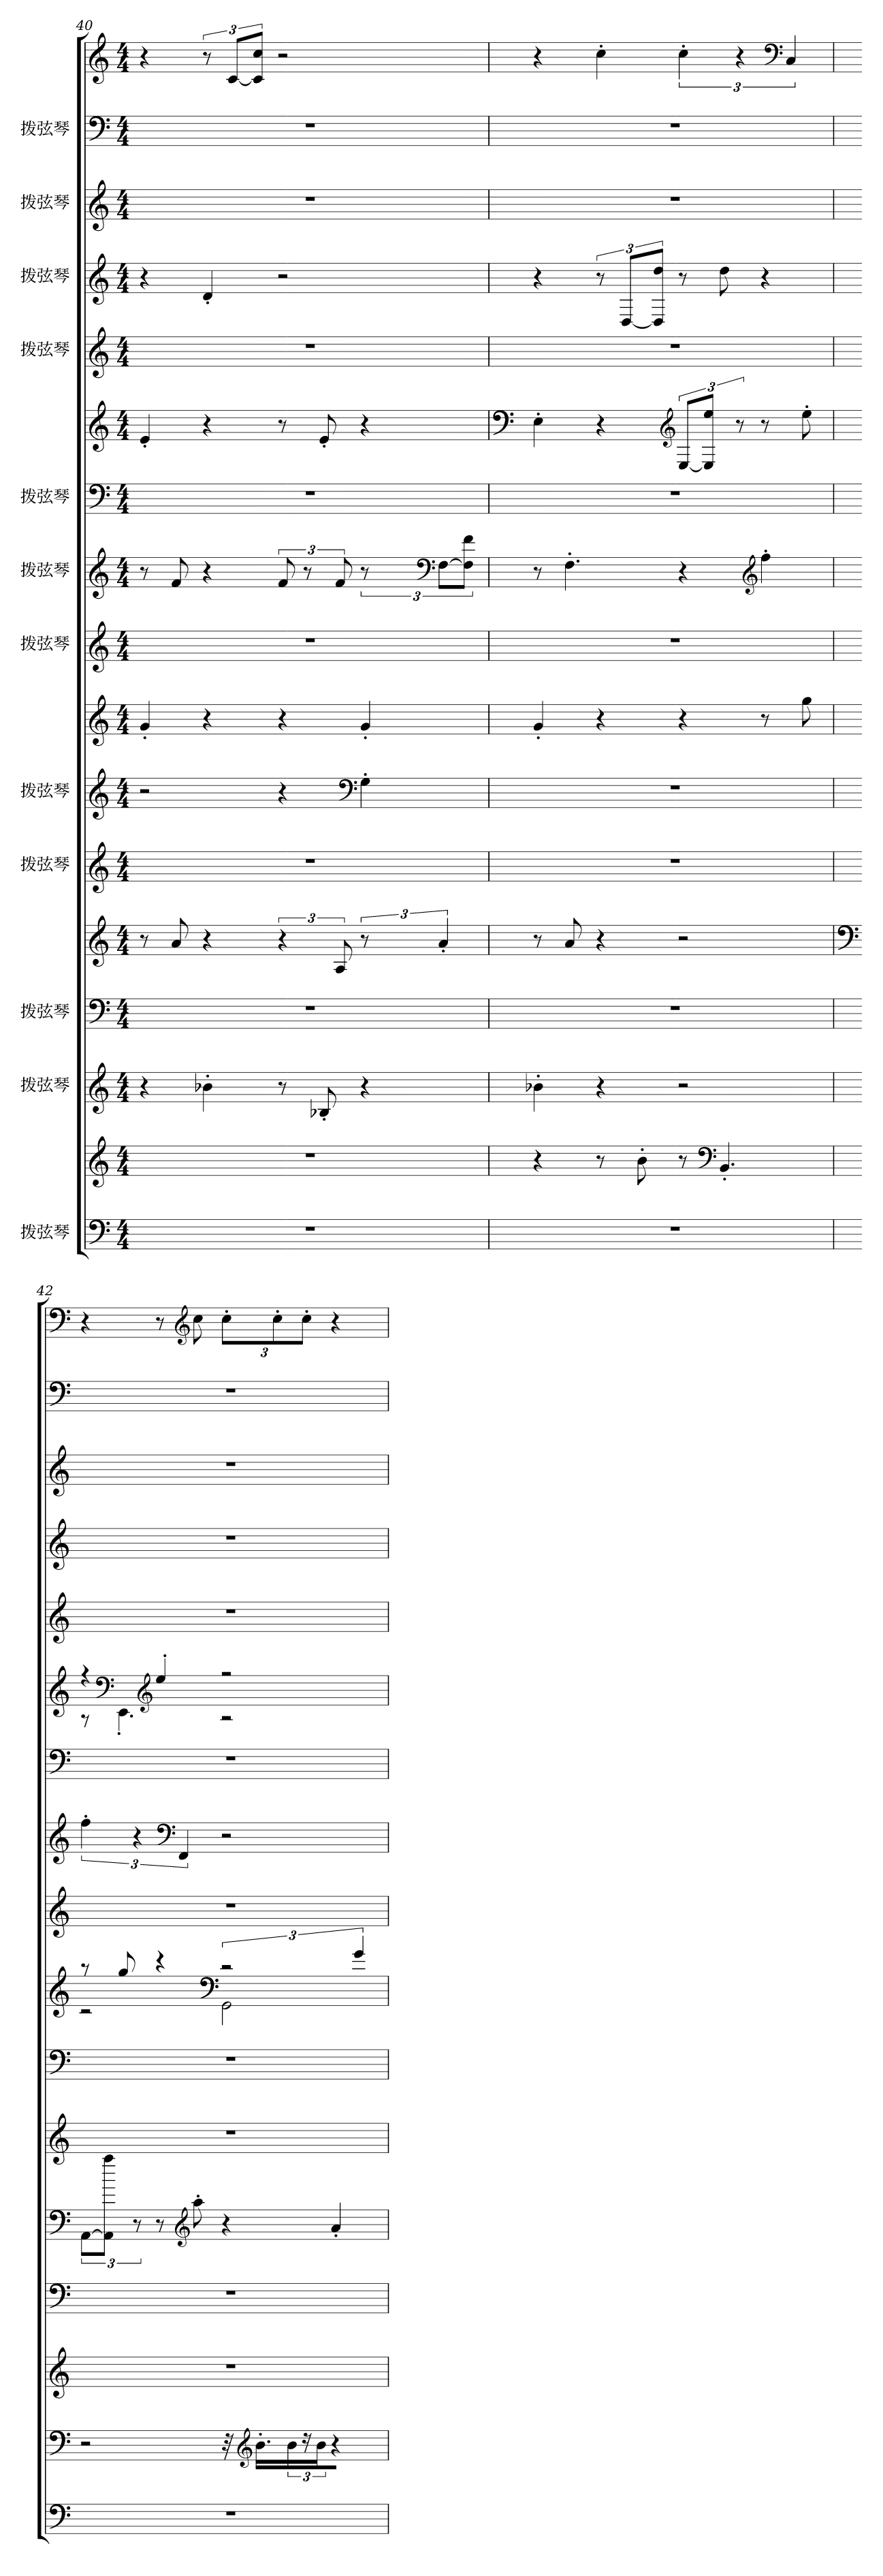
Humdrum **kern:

**kern	**kern	**kern	**kern	**kern	**kern	**kern	**kern	**kern	**kern	**kern	**kern	**kern	**kern	**kern	**kern	**kern
*part12	*part12	*part11	*part10	*part10	*part9	*part8	*part8	*part7	*part6	*part5	*part5	*part4	*part3	*part2	*part1	*part1
*staff17	*staff16	*staff15	*staff14	*staff13	*staff12	*staff11	*staff10	*staff9	*staff8	*staff7	*staff6	*staff5	*staff4	*staff3	*staff2	*staff1
*I"拨弦琴	*	*I"拨弦琴	*I"拨弦琴	*	*I"拨弦琴	*I"拨弦琴	*	*I"拨弦琴	*I"拨弦琴	*I"拨弦琴	*	*I"拨弦琴	*I"拨弦琴	*I"拨弦琴	*I"拨弦琴	*
!!LO:PB:g=z
*clefF4	*clefG2	*clefG2	*clefF4	*clefG2	*clefG2	*clefG2	*clefG2	*clefG2	*clefG2	*clefF4	*clefG2	*clefG2	*clefG2	*clefG2	*clefF4	*clefG2
*k[]	*k[]	*k[]	*k[]	*k[]	*k[]	*k[]	*k[]	*k[]	*k[]	*k[]	*k[]	*k[]	*k[]	*k[]	*k[]	*k[]
*M4/4	*M4/4	*M4/4	*M4/4	*M4/4	*M4/4	*M4/4	*M4/4	*M4/4	*M4/4	*M4/4	*M4/4	*M4/4	*M4/4	*M4/4	*M4/4	*M4/4
=40	=40	=40	=40	=40	=40	=40	=40	=40	=40	=40	=40	=40	=40	=40	=40	=40
1r	1r	4r	1r	8r	1r	2r	4g'/	1r	8r	1r	4e'/	1r	4r	1r	1r	4r
.	.	.	.	8a/	.	.	.	.	8f/	.	.	.	.	.	.	.
.	.	4b-X'\	.	4r	.	.	4r	.	4r	.	4r	.	4d'/	.	.	12r
.	.	.	.	.	.	.	.	.	.	.	.	.	.	.	.	[12c/L
.	.	.	.	.	.	.	.	.	.	.	.	.	.	.	.	12c/] 12cc/J
.	.	8r	.	6r	.	4r	4r	.	12f/	.	8r	.	2r	.	.	2r
.	.	.	.	.	.	.	.	.	12r	.	.	.	.	.	.	.
.	.	8B-X'/	.	.	.	.	.	.	.	.	8e'/	.	.	.	.	.
.	.	.	.	12A/	.	.	.	.	12f/	.	.	.	.	.	.	.
*	*	*	*	*	*	*clefF4	*	*	*	*	*	*	*	*	*	*
.	.	4r	.	12r	.	4G'\	4g'/	.	12r	.	4r	.	.	.	.	.
*	*	*	*	*	*	*	*	*	*clefF4	*	*	*	*	*	*	*
.	.	.	.	6a'/	.	.	.	.	[12F\L	.	.	.	.	.	.	.
.	.	.	.	.	.	.	.	.	12F\] 12f\J	.	.	.	.	.	.	.
=41	=41	=41	=41	=41	=41	=41	=41	=41	=41	=41	=41	=41	=41	=41	=41	=41
*	*	*	*	*	*	*	*	*	*	*	*clefF4	*	*	*	*	*
1r	4r	4b-X'\	1r	8r	1r	1r	4g'/	1r	8r	1r	4E'\	1r	4r	1r	1r	4r
.	.	.	.	8a/	.	.	.	.	4.F'\	.	.	.	.	.	.	.
.	8r	4r	.	4r	.	.	4r	.	.	.	4r	.	12r	.	.	4cc'\
.	.	.	.	.	.	.	.	.	.	.	.	.	[12D/L	.	.	.
.	8b'\	.	.	.	.	.	.	.	.	.	.	.	.	.	.	.
.	.	.	.	.	.	.	.	.	.	.	.	.	12D/] 12dd/J	.	.	.
*	*	*	*	*	*	*	*	*	*	*	*clefG2	*	*	*	*	*
.	8r	2r	.	2r	.	.	4r	.	4r	.	[12E/L	.	8r	.	.	6cc'\
.	.	.	.	.	.	.	.	.	.	.	12E/] 12ee/J	.	.	.	.	.
*	*clefF4	*	*	*	*	*	*	*	*	*	*	*	*	*	*	*
.	4.BB'/	.	.	.	.	.	.	.	.	.	.	.	8dd\	.	.	.
.	.	.	.	.	.	.	.	.	.	.	12r	.	.	.	.	6r
*	*	*	*	*	*	*	*	*	*clefG2	*	*	*	*	*	*	*
.	.	.	.	.	.	.	8r	.	4ff'\	.	8r	.	4r	.	.	.
*	*	*	*	*	*	*	*	*	*	*	*	*	*	*	*	*clefF4
.	.	.	.	.	.	.	.	.	.	.	.	.	.	.	.	6C/
.	.	.	.	.	.	.	8gg\	.	.	.	8ee'\	.	.	.	.	.
!!LO:PB:g=z
=42	=42	=42	=42	=42	=42	=42	=42	=42	=42	=42	=42	=42	=42	=42	=42	=42
*	*	*	*	*clefF4	*	*	*	*	*	*	*	*	*	*	*	*
*	*	*	*	*	*	*	*^	*	*	*	*^	*	*	*	*	*
1r	2r	1r	1r	[12AA\L	1r	1r	8r	2r	1r	6ff'\	1r	4r	8r	1r	1r	1r	1r	4r
.	.	.	.	12AA\] 12aa\J	.	.	.	.	.	.	.	.	.	.	.	.	.	.
*	*	*	*	*	*	*	*	*	*	*	*	*clefF4	*	*	*	*	*	*
.	.	.	.	.	.	.	8gg/	.	.	.	.	.	4.EE'\	.	.	.	.	.
.	.	.	.	12r	.	.	.	.	.	6r	.	.	.	.	.	.	.	.
*	*	*	*	*	*	*	*	*	*	*	*	*clefG2	*	*	*	*	*	*
.	.	.	.	8r	.	.	4r	.	.	.	.	4ee'/	.	.	.	.	.	8r
*	*	*	*	*	*	*	*	*	*	*clefF4	*	*	*	*	*	*	*	*
.	.	.	.	.	.	.	.	.	.	6FF/	.	.	.	.	.	.	.	.
*	*	*	*	*clefG2	*	*	*	*	*	*	*	*	*	*	*	*	*	*clefG2
.	.	.	.	8aa'\	.	.	.	.	.	.	.	.	.	.	.	.	.	8cc\
*	*	*	*	*	*	*	*clefF4	*	*	*	*	*	*	*	*	*	*	*
*	*	*	*	*	*	*	*	*	*	*	*	*	*	*	*	*	*	*Xbrackettup
.	32r	.	.	4r	.	.	3r	2GG\	.	2r	.	2r	2r	.	.	.	.	12cc'\L
*	*clefG2	*	*	*	*	*	*	*	*	*	*	*	*	*	*	*	*	*
.	16.b'\LL	.	.	.	.	.	.	.	.	.	.	.	.	.	.	.	.	.
.	.	.	.	.	.	.	.	.	.	.	.	.	.	.	.	.	.	12cc'\
.	24b\JJ	.	.	.	.	.	.	.	.	.	.	.	.	.	.	.	.	.
.	24r	.	.	.	.	.	.	.	.	.	.	.	.	.	.	.	.	12cc'\J
.	24b\	.	.	.	.	.	.	.	.	.	.	.	.	.	.	.	.	.
.	4r	.	.	4a'/	.	.	.	.	.	.	.	.	.	.	.	.	.	4r
.	.	.	.	.	.	.	6g/	.	.	.	.	.	.	.	.	.	.	.
*	*	*	*	*	*	*	*v	*v	*	*	*	*v	*v	*	*	*	*	*
=	=	=	=	=	=	=	=	=	=	=	=	=	=	=	=	=
*-	*-	*-	*-	*-	*-	*-	*-	*-	*-	*-	*-	*-	*-	*-	*-	*-
